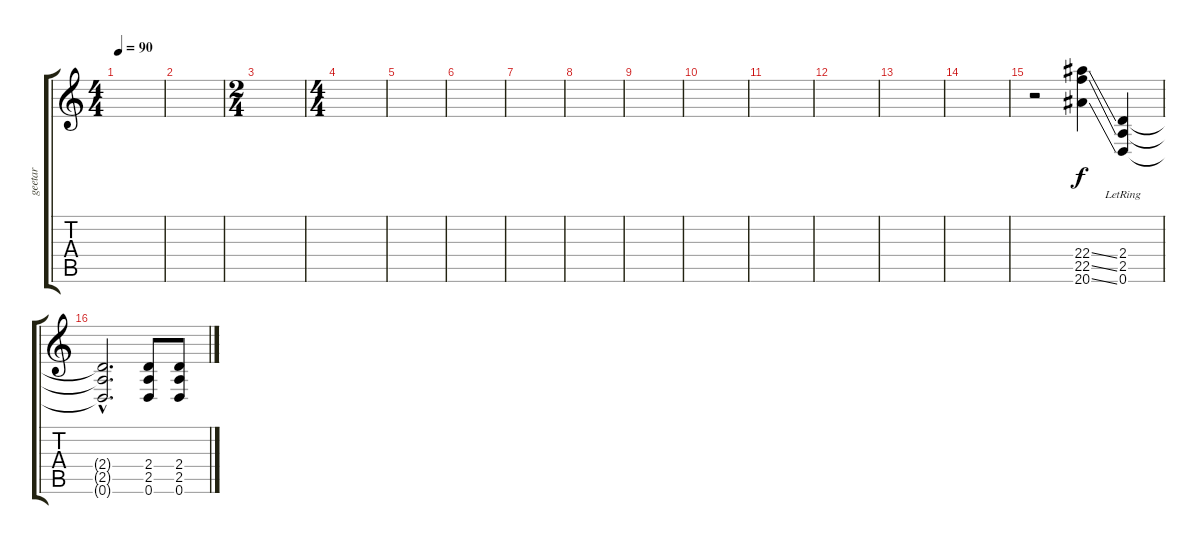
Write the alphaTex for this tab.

\track ("geetar" "geetar") {instrument distortionguitar}
\staff {score tabs}
\tuning (D4 A3 F3 C3 G2 D2) {hide}
\ts (4 4)
\tempo 90
\clef g2
\ks c
|
|
\ts (2 4)
|
\ts (4 4)
|
|
|
|
|
|
|
|
|
|
|
r.2 (22.4{ss} 22.5{ss} 20.6{ss}).4 (2.4 2.5{lr} 0.6).4 |
(2.4{hac t} 2.5{hac t} 0.6{hac t}).2{d} (2.4 2.5 0.6).8 (2.4 2.5 0.6).8
